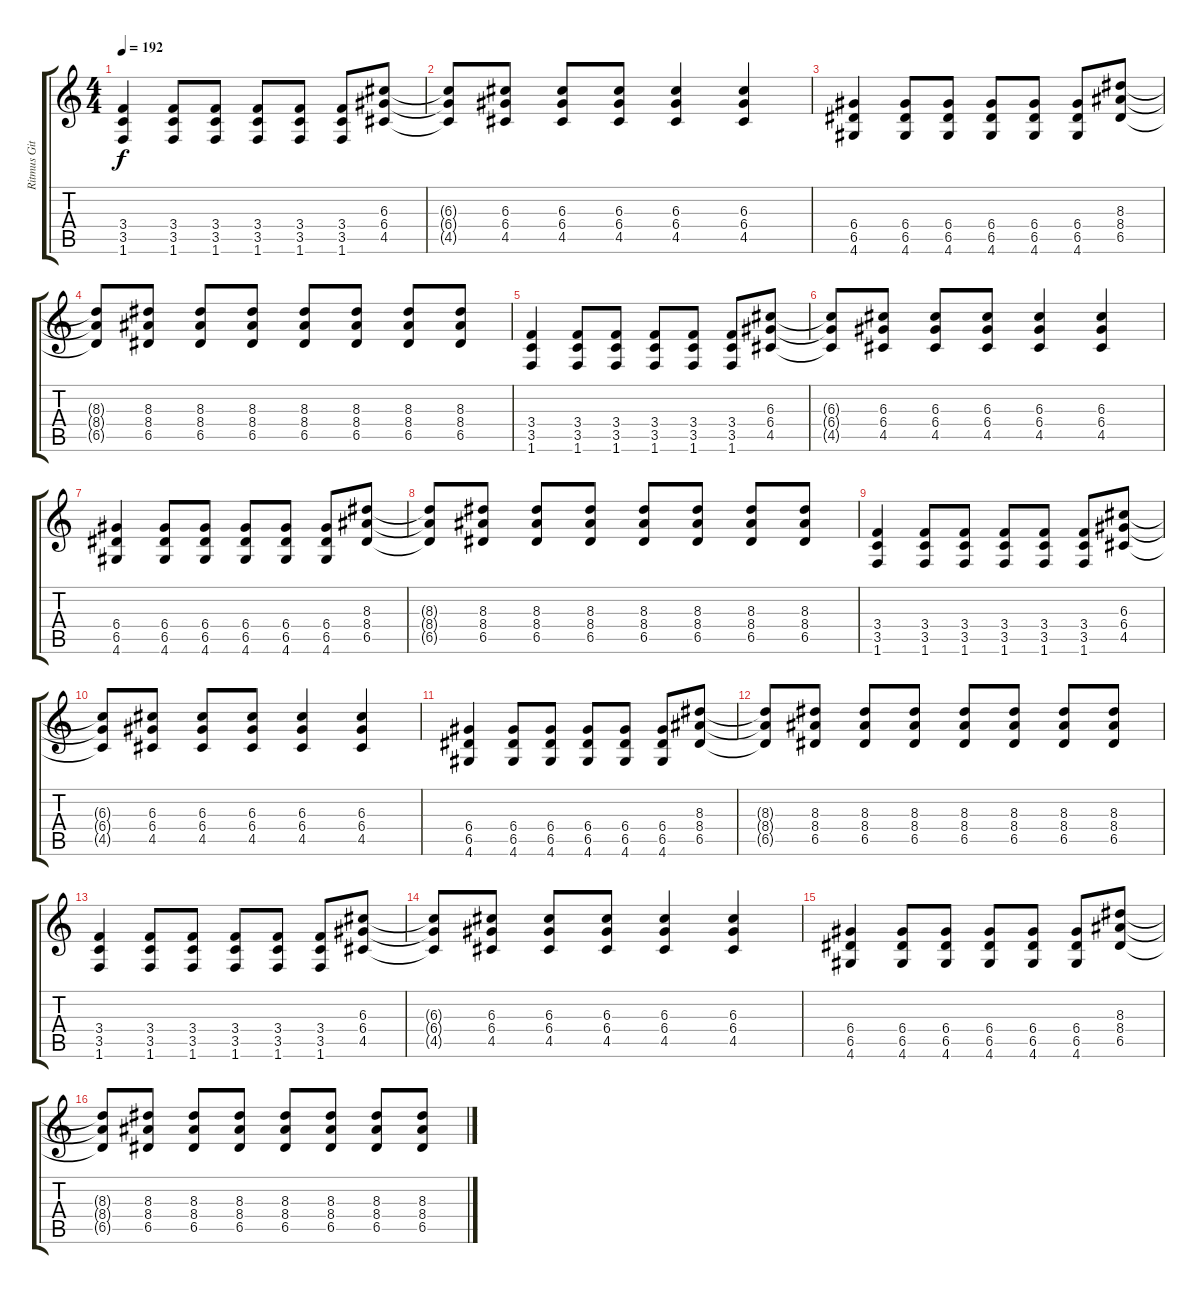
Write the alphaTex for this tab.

\track ("Ritmus Gitár" "Ritmus Git") {instrument distortionguitar}
\staff {score tabs}
\tuning (E4 B3 G3 D3 A2 E2) {hide}
\ts (4 4)
\tempo 192
\clef g2
\ks c
(3.4 3.5 1.6).4{dy f} (3.4 3.5 1.6).8 (3.4 3.5 1.6).8 (3.4 3.5 1.6).8 (3.4 3.5 1.6).8 (3.4 3.5 1.6).8 (6.3 6.4 4.5).8 |
(6.3{t} 6.4{t} 4.5{t}).8 (6.3 6.4 4.5).8 (6.3 6.4 4.5).8 (6.3 6.4 4.5).8 (6.3 6.4 4.5).4 (6.3 6.4 4.5).4 |
(6.4 6.5 4.6).4 (6.4 6.5 4.6).8 (6.4 6.5 4.6).8 (6.4 6.5 4.6).8 (6.4 6.5 4.6).8 (6.4 6.5 4.6).8 (8.3 8.4 6.5).8 |
(8.3{t} 8.4{t} 6.5{t}).8 (8.3 8.4 6.5).8 (8.3 8.4 6.5).8 (8.3 8.4 6.5).8 (8.3 8.4 6.5).8 (8.3 8.4 6.5).8 (8.3 8.4 6.5).8 (8.3 8.4 6.5).8 |
(3.4 3.5 1.6).4 (3.4 3.5 1.6).8 (3.4 3.5 1.6).8 (3.4 3.5 1.6).8 (3.4 3.5 1.6).8 (3.4 3.5 1.6).8 (6.3 6.4 4.5).8 |
(6.3{t} 6.4{t} 4.5{t}).8 (6.3 6.4 4.5).8 (6.3 6.4 4.5).8 (6.3 6.4 4.5).8 (6.3 6.4 4.5).4 (6.3 6.4 4.5).4 |
(6.4 6.5 4.6).4 (6.4 6.5 4.6).8 (6.4 6.5 4.6).8 (6.4 6.5 4.6).8 (6.4 6.5 4.6).8 (6.4 6.5 4.6).8 (8.3 8.4 6.5).8 |
(8.3{t} 8.4{t} 6.5{t}).8 (8.3 8.4 6.5).8 (8.3 8.4 6.5).8 (8.3 8.4 6.5).8 (8.3 8.4 6.5).8 (8.3 8.4 6.5).8 (8.3 8.4 6.5).8 (8.3 8.4 6.5).8 |
(3.4 3.5 1.6).4 (3.4 3.5 1.6).8 (3.4 3.5 1.6).8 (3.4 3.5 1.6).8 (3.4 3.5 1.6).8 (3.4 3.5 1.6).8 (6.3 6.4 4.5).8 |
(6.3{t} 6.4{t} 4.5{t}).8 (6.3 6.4 4.5).8 (6.3 6.4 4.5).8 (6.3 6.4 4.5).8 (6.3 6.4 4.5).4 (6.3 6.4 4.5).4 |
(6.4 6.5 4.6).4 (6.4 6.5 4.6).8 (6.4 6.5 4.6).8 (6.4 6.5 4.6).8 (6.4 6.5 4.6).8 (6.4 6.5 4.6).8 (8.3 8.4 6.5).8 |
(8.3{t} 8.4{t} 6.5{t}).8 (8.3 8.4 6.5).8 (8.3 8.4 6.5).8 (8.3 8.4 6.5).8 (8.3 8.4 6.5).8 (8.3 8.4 6.5).8 (8.3 8.4 6.5).8 (8.3 8.4 6.5).8 |
(3.4 3.5 1.6).4 (3.4 3.5 1.6).8 (3.4 3.5 1.6).8 (3.4 3.5 1.6).8 (3.4 3.5 1.6).8 (3.4 3.5 1.6).8 (6.3 6.4 4.5).8 |
(6.3{t} 6.4{t} 4.5{t}).8 (6.3 6.4 4.5).8 (6.3 6.4 4.5).8 (6.3 6.4 4.5).8 (6.3 6.4 4.5).4 (6.3 6.4 4.5).4 |
(6.4 6.5 4.6).4 (6.4 6.5 4.6).8 (6.4 6.5 4.6).8 (6.4 6.5 4.6).8 (6.4 6.5 4.6).8 (6.4 6.5 4.6).8 (8.3 8.4 6.5).8 |
(8.3{t} 8.4{t} 6.5{t}).8 (8.3 8.4 6.5).8 (8.3 8.4 6.5).8 (8.3 8.4 6.5).8 (8.3 8.4 6.5).8 (8.3 8.4 6.5).8 (8.3 8.4 6.5).8 (8.3 8.4 6.5).8
